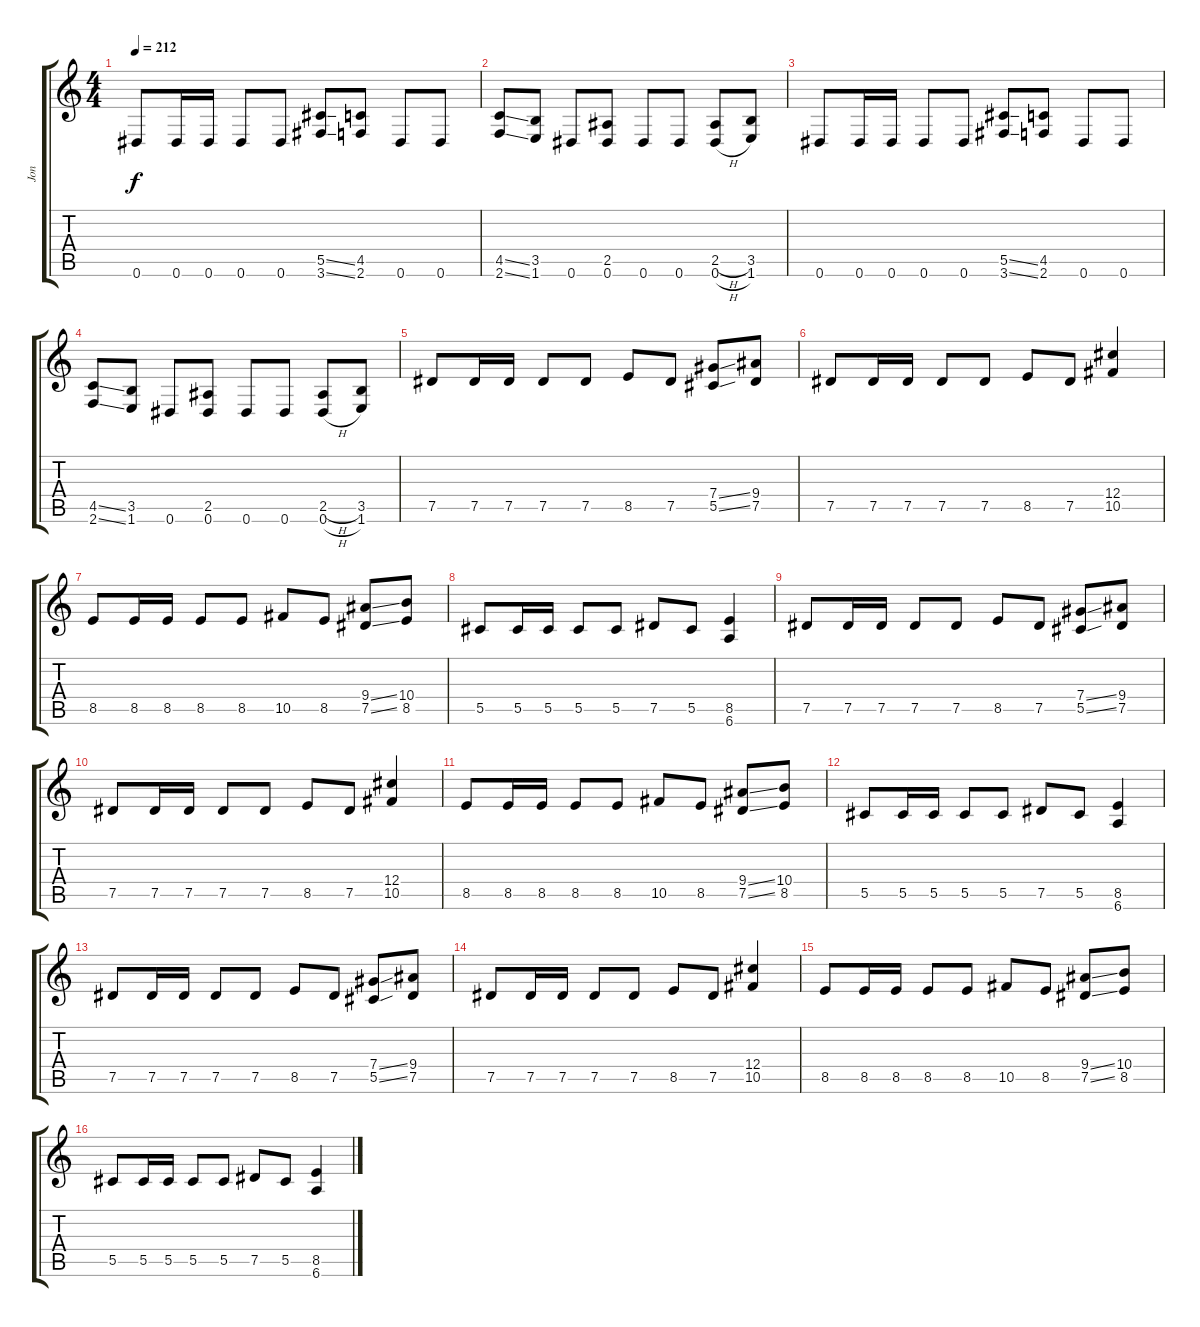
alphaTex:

\track ("Jon" "Jon") {instrument distortionguitar}
\staff {score tabs}
\tuning (Eb4 Bb3 Gb3 Db3 Ab2 Eb2) {hide}
\ts (4 4)
\tempo 212
\clef g2
\ks c
0.6.8{dy f} 0.6.16 0.6.16 0.6.8 0.6.8 (5.5{ss} 3.6{ss}).8 (4.5 2.6).8 0.6.8 0.6.8 |
(4.5{ss} 2.6{ss}).8 (3.5 1.6).8 0.6.8 (2.5 0.6).8 0.6.8 0.6.8 (2.5{h} 0.6{h}).8 (3.5 1.6).8 |
0.6.8 0.6.16 0.6.16 0.6.8 0.6.8 (5.5{ss} 3.6{ss}).8 (4.5 2.6).8 0.6.8 0.6.8 |
(4.5{ss} 2.6{ss}).8 (3.5 1.6).8 0.6.8 (2.5 0.6).8 0.6.8 0.6.8 (2.5{h} 0.6{h}).8 (3.5 1.6).8 |
7.5.8 7.5.16 7.5.16 7.5.8 7.5.8 8.5.8 7.5.8 (7.4{ss} 5.5{ss}).8 (9.4 7.5).8 |
7.5.8 7.5.16 7.5.16 7.5.8 7.5.8 8.5.8 7.5.8 (12.4 10.5).4 |
8.5.8 8.5.16 8.5.16 8.5.8 8.5.8 10.5.8 8.5.8 (9.4{ss} 7.5{ss}).8 (10.4 8.5).8 |
5.5.8 5.5.16 5.5.16 5.5.8 5.5.8 7.5.8 5.5.8 (8.5 6.6).4 |
7.5.8 7.5.16 7.5.16 7.5.8 7.5.8 8.5.8 7.5.8 (7.4{ss} 5.5{ss}).8 (9.4 7.5).8 |
7.5.8 7.5.16 7.5.16 7.5.8 7.5.8 8.5.8 7.5.8 (12.4 10.5).4 |
8.5.8 8.5.16 8.5.16 8.5.8 8.5.8 10.5.8 8.5.8 (9.4{ss} 7.5{ss}).8 (10.4 8.5).8 |
5.5.8 5.5.16 5.5.16 5.5.8 5.5.8 7.5.8 5.5.8 (8.5 6.6).4 |
7.5.8 7.5.16 7.5.16 7.5.8 7.5.8 8.5.8 7.5.8 (7.4{ss} 5.5{ss}).8 (9.4 7.5).8 |
7.5.8 7.5.16 7.5.16 7.5.8 7.5.8 8.5.8 7.5.8 (12.4 10.5).4 |
8.5.8 8.5.16 8.5.16 8.5.8 8.5.8 10.5.8 8.5.8 (9.4{ss} 7.5{ss}).8 (10.4 8.5).8 |
5.5.8 5.5.16 5.5.16 5.5.8 5.5.8 7.5.8 5.5.8 (8.5 6.6).4
